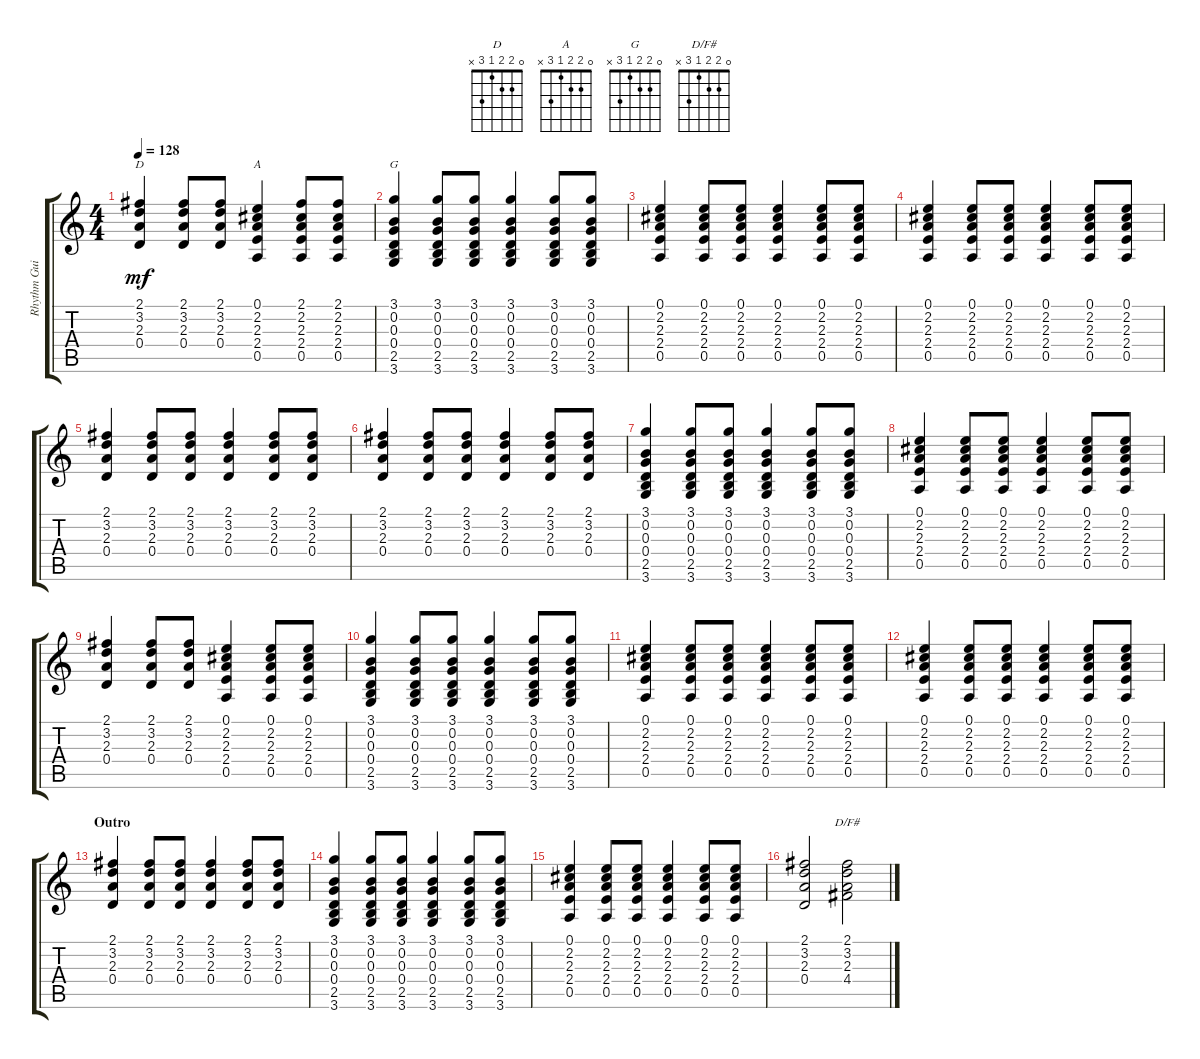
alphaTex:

\track ("Rhythm Guitar" "Rhythm Gui") {instrument electricguitarclean}
\staff {score tabs}
\tuning (E4 B3 G3 D3 A2 E2) {hide}
\chord ("D" 0 2 2 1 3 x)
\chord ("A" 0 2 2 1 3 x)
\chord ("G" 0 2 2 1 3 x)
\chord ("D/F#" 0 2 2 1 3 x)
\ts (4 4)
\tempo 128
\clef g2
\ks c
(2.1 3.2 2.3 0.4).4{ch "D" dy mf} (2.1 3.2 2.3 0.4).8 (2.1 3.2 2.3 0.4).8 (0.1 2.2 2.3 2.4 0.5).4{ch "A"} (2.1 2.2 2.3 2.4 0.5).8 (2.1 2.2 2.3 2.4 0.5).8 |
(3.1 0.2 0.3 0.4 2.5 3.6).4{ch "G"} (3.1 0.2 0.3 0.4 2.5 3.6).8 (3.1 0.2 0.3 0.4 2.5 3.6).8 (3.1 0.2 0.3 0.4 2.5 3.6).4 (3.1 0.2 0.3 0.4 2.5 3.6).8 (3.1 0.2 0.3 0.4 2.5 3.6).8 |
(0.1 2.2 2.3 2.4 0.5).4 (0.1 2.2 2.3 2.4 0.5).8 (0.1 2.2 2.3 2.4 0.5).8 (0.1 2.2 2.3 2.4 0.5).4 (0.1 2.2 2.3 2.4 0.5).8 (0.1 2.2 2.3 2.4 0.5).8 |
(0.1 2.2 2.3 2.4 0.5).4 (0.1 2.2 2.3 2.4 0.5).8 (0.1 2.2 2.3 2.4 0.5).8 (0.1 2.2 2.3 2.4 0.5).4 (0.1 2.2 2.3 2.4 0.5).8 (0.1 2.2 2.3 2.4 0.5).8 |
(2.1 3.2 2.3 0.4).4 (2.1 3.2 2.3 0.4).8 (2.1 3.2 2.3 0.4).8 (2.1 3.2 2.3 0.4).4 (2.1 3.2 2.3 0.4).8 (2.1 3.2 2.3 0.4).8 |
(2.1 3.2 2.3 0.4).4 (2.1 3.2 2.3 0.4).8 (2.1 3.2 2.3 0.4).8 (2.1 3.2 2.3 0.4).4 (2.1 3.2 2.3 0.4).8 (2.1 3.2 2.3 0.4).8 |
(3.1 0.2 0.3 0.4 2.5 3.6).4 (3.1 0.2 0.3 0.4 2.5 3.6).8 (3.1 0.2 0.3 0.4 2.5 3.6).8 (3.1 0.2 0.3 0.4 2.5 3.6).4 (3.1 0.2 0.3 0.4 2.5 3.6).8 (3.1 0.2 0.3 0.4 2.5 3.6).8 |
(0.1 2.2 2.3 2.4 0.5).4 (0.1 2.2 2.3 2.4 0.5).8 (0.1 2.2 2.3 2.4 0.5).8 (0.1 2.2 2.3 2.4 0.5).4 (0.1 2.2 2.3 2.4 0.5).8 (0.1 2.2 2.3 2.4 0.5).8 |
(2.1 3.2 2.3 0.4).4 (2.1 3.2 2.3 0.4).8 (2.1 3.2 2.3 0.4).8 (0.1 2.2 2.3 2.4 0.5).4 (0.1 2.2 2.3 2.4 0.5).8 (0.1 2.2 2.3 2.4 0.5).8 |
(3.1 0.2 0.3 0.4 2.5 3.6).4 (3.1 0.2 0.3 0.4 2.5 3.6).8 (3.1 0.2 0.3 0.4 2.5 3.6).8 (3.1 0.2 0.3 0.4 2.5 3.6).4 (3.1 0.2 0.3 0.4 2.5 3.6).8 (3.1 0.2 0.3 0.4 2.5 3.6).8 |
(0.1 2.2 2.3 2.4 0.5).4 (0.1 2.2 2.3 2.4 0.5).8 (0.1 2.2 2.3 2.4 0.5).8 (0.1 2.2 2.3 2.4 0.5).4 (0.1 2.2 2.3 2.4 0.5).8 (0.1 2.2 2.3 2.4 0.5).8 |
(0.1 2.2 2.3 2.4 0.5).4 (0.1 2.2 2.3 2.4 0.5).8 (0.1 2.2 2.3 2.4 0.5).8 (0.1 2.2 2.3 2.4 0.5).4 (0.1 2.2 2.3 2.4 0.5).8 (0.1 2.2 2.3 2.4 0.5).8 |
\section ("" "Outro")
(2.1 3.2 2.3 0.4).4 (2.1 3.2 2.3 0.4).8 (2.1 3.2 2.3 0.4).8 (2.1 3.2 2.3 0.4).4 (2.1 3.2 2.3 0.4).8 (2.1 3.2 2.3 0.4).8 |
(3.1 0.2 0.3 0.4 2.5 3.6).4 (3.1 0.2 0.3 0.4 2.5 3.6).8 (3.1 0.2 0.3 0.4 2.5 3.6).8 (3.1 0.2 0.3 0.4 2.5 3.6).4 (3.1 0.2 0.3 0.4 2.5 3.6).8 (3.1 0.2 0.3 0.4 2.5 3.6).8 |
(0.1 2.2 2.3 2.4 0.5).4 (0.1 2.2 2.3 2.4 0.5).8 (0.1 2.2 2.3 2.4 0.5).8 (0.1 2.2 2.3 2.4 0.5).4 (0.1 2.2 2.3 2.4 0.5).8 (0.1 2.2 2.3 2.4 0.5).8 |
(2.1 3.2 2.3 0.4).2 (2.1 3.2 2.3 4.4).2{ch "D/F#"}
